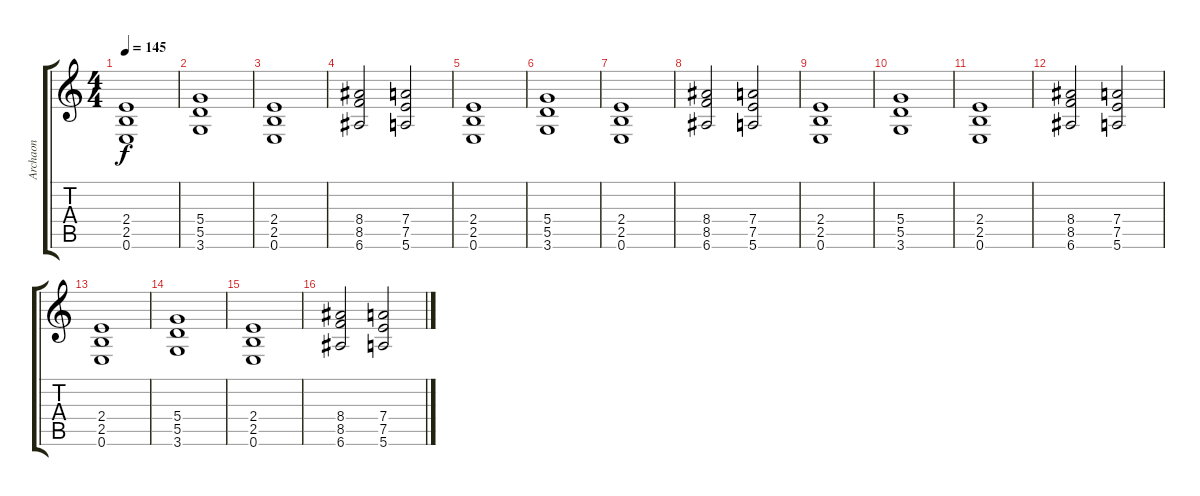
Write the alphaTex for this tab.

\track ("Archaon" "Archaon") {instrument acousticguitarsteel}
\staff {score tabs}
\tuning (E4 B3 G3 D3 A2 E2) {hide}
\ts (4 4)
\tempo 145
\clef g2
\ks c
(2.4 2.5 0.6).1{dy f instrument distortionguitar} |
(5.4 5.5 3.6).1 |
(2.4 2.5 0.6).1 |
(8.4 8.5 6.6).2 (7.4 7.5 5.6).2 |
(2.4 2.5 0.6).1 |
(5.4 5.5 3.6).1 |
(2.4 2.5 0.6).1 |
(8.4 8.5 6.6).2 (7.4 7.5 5.6).2 |
(2.4 2.5 0.6).1 |
(5.4 5.5 3.6).1 |
(2.4 2.5 0.6).1 |
(8.4 8.5 6.6).2 (7.4 7.5 5.6).2 |
(2.4 2.5 0.6).1 |
(5.4 5.5 3.6).1 |
(2.4 2.5 0.6).1 |
(8.4 8.5 6.6).2 (7.4 7.5 5.6).2
